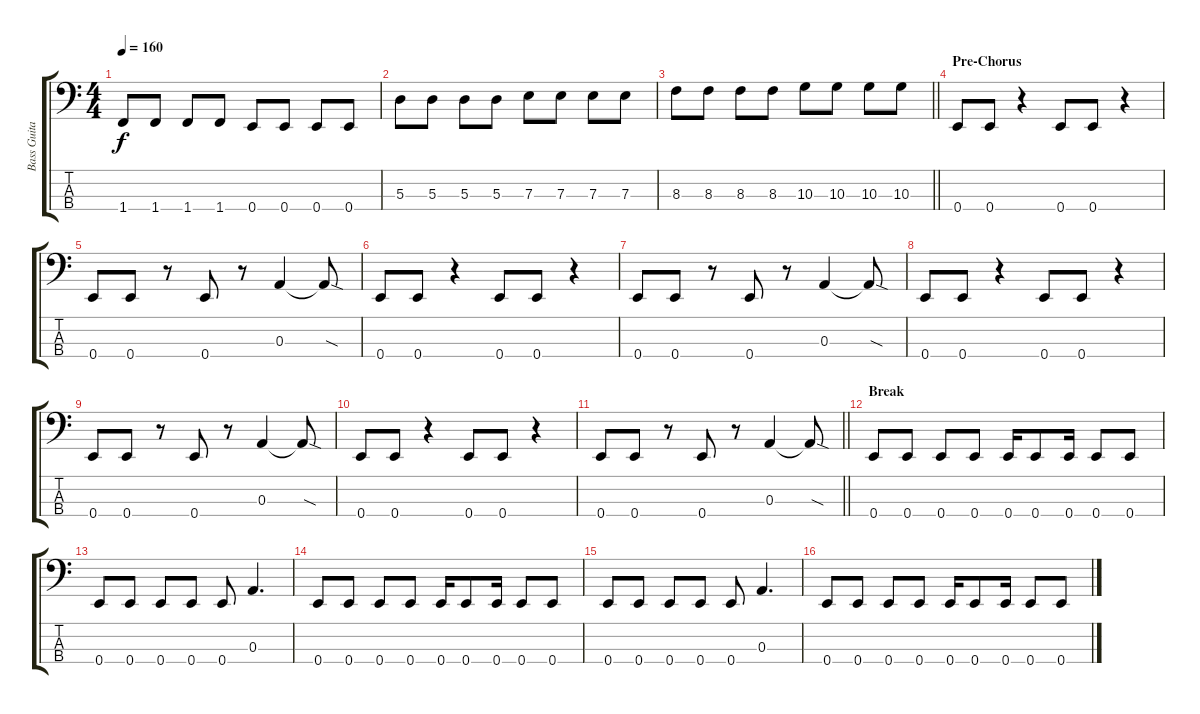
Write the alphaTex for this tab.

\track ("Bass Guitar" "Bass Guita") {instrument electricbasspick}
\staff {score tabs}
\tuning (G2 D2 A1 E1) {hide}
\ts (4 4)
\tempo 160
\clef f4
\ks c
1.4.8{dy f} 1.4.8 1.4.8 1.4.8 0.4.8 0.4.8 0.4.8 0.4.8 |
5.3.8 5.3.8 5.3.8 5.3.8 7.3.8 7.3.8 7.3.8 7.3.8 |
\barLineRight lightlight
8.3.8 8.3.8 8.3.8 8.3.8 10.3.8 10.3.8 10.3.8 10.3.8 |
\section ("" "Pre-Chorus")
0.4.8 0.4.8 r.4 0.4.8 0.4.8 r.4 |
0.4.8 0.4.8 r.8 0.4.8 r.8 0.3.4 0.3{sod t}.8 |
0.4.8 0.4.8 r.4 0.4.8 0.4.8 r.4 |
0.4.8 0.4.8 r.8 0.4.8 r.8 0.3.4 0.3{sod t}.8 |
0.4.8 0.4.8 r.4 0.4.8 0.4.8 r.4 |
0.4.8 0.4.8 r.8 0.4.8 r.8 0.3.4 0.3{sod t}.8 |
0.4.8 0.4.8 r.4 0.4.8 0.4.8 r.4 |
\barLineRight lightlight
0.4.8 0.4.8 r.8 0.4.8 r.8 0.3.4 0.3{sod t}.8 |
\section ("" "Break")
0.4.8 0.4.8 0.4.8 0.4.8 0.4.16 0.4.8 0.4.16 0.4.8 0.4.8 |
0.4.8 0.4.8 0.4.8 0.4.8 0.4.8 0.3.4{d} |
0.4.8 0.4.8 0.4.8 0.4.8 0.4.16 0.4.8 0.4.16 0.4.8 0.4.8 |
0.4.8 0.4.8 0.4.8 0.4.8 0.4.8 0.3.4{d} |
0.4.8 0.4.8 0.4.8 0.4.8 0.4.16 0.4.8 0.4.16 0.4.8 0.4.8
